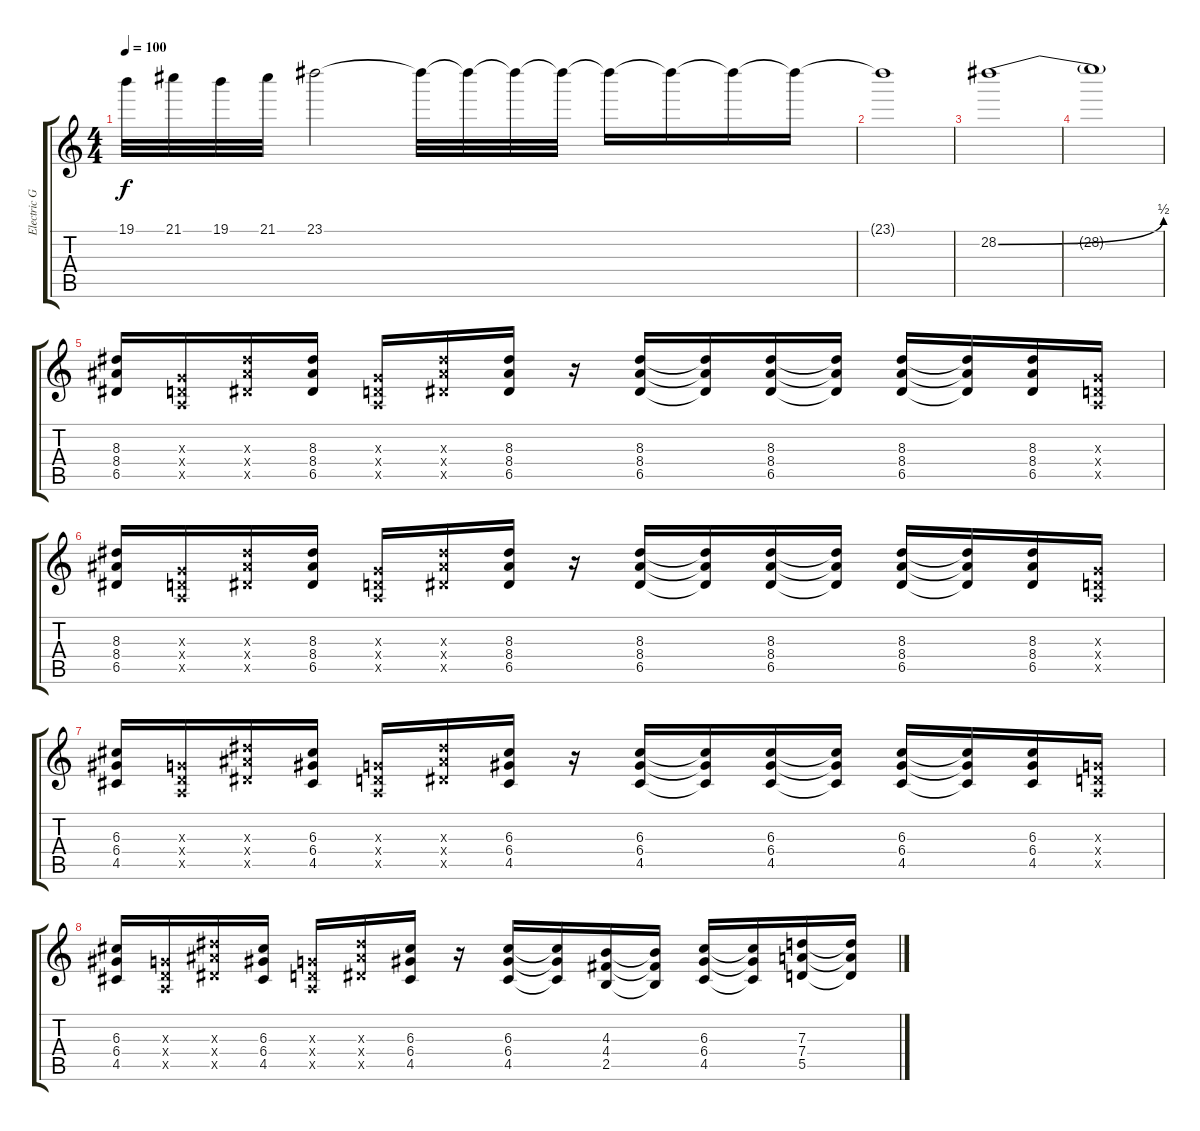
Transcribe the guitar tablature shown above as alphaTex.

\track ("Electric Guitar" "Electric G") {instrument distortionguitar}
\staff {score tabs}
\tuning (E4 B3 G3 D3 A2 E2) {hide}
\ts (4 4)
\tempo 100
\clef g2
\ks c
19.1.32{dy f volume 7 instrument distortionguitar} 21.1.32 19.1.32 21.1.32 23.1.2 23.1{t}.32 23.1{t}.32 23.1{t}.32 23.1{t}.32 23.1{t}.16 23.1{t}.16 23.1{t}.16 23.1{t}.16 |
23.1{t}.1 |
28.2{be (bend 0 0 60 2)}.1 |
28.2{t}.1 |
(8.3 8.4 6.5).16 (0.3{x} 0.4{x} 0.5{x}).16 (8.3{x} 8.4{x} 6.5{x}).16 (8.3 8.4 6.5).16 (0.3{x} 0.4{x} 0.5{x}).16 (8.3{x} 8.4{x} 6.5{x}).16 (8.3 8.4 6.5).16 r.16 (8.3 8.4 6.5).16 (8.3{t} 8.4{t} 6.5{t}).16 (8.3 8.4 6.5).16 (8.3{t} 8.4{t} 6.5{t}).16 (8.3 8.4 6.5).16 (8.3{t} 8.4{t} 6.5{t}).16 (8.3 8.4 6.5).16 (0.3{x} 0.4{x} 0.5{x}).16 |
(8.3 8.4 6.5).16 (0.3{x} 0.4{x} 0.5{x}).16 (8.3{x} 8.4{x} 6.5{x}).16 (8.3 8.4 6.5).16 (0.3{x} 0.4{x} 0.5{x}).16 (8.3{x} 8.4{x} 6.5{x}).16 (8.3 8.4 6.5).16 r.16 (8.3 8.4 6.5).16 (8.3{t} 8.4{t} 6.5{t}).16 (8.3 8.4 6.5).16 (8.3{t} 8.4{t} 6.5{t}).16 (8.3 8.4 6.5).16 (8.3{t} 8.4{t} 6.5{t}).16 (8.3 8.4 6.5).16 (0.3{x} 0.4{x} 0.5{x}).16 |
(6.3 6.4 4.5).16 (0.3{x} 0.4{x} 0.5{x}).16 (8.3{x} 8.4{x} 6.5{x}).16 (6.3 6.4 4.5).16 (0.3{x} 0.4{x} 0.5{x}).16 (8.3{x} 8.4{x} 6.5{x}).16 (6.3 6.4 4.5).16 r.16 (6.3 6.4 4.5).16 (6.3{t} 6.4{t} 4.5{t}).16 (6.3 6.4 4.5).16 (6.3{t} 6.4{t} 4.5{t}).16 (6.3 6.4 4.5).16 (6.3{t} 6.4{t} 4.5{t}).16 (6.3 6.4 4.5).16 (0.3{x} 0.4{x} 0.5{x}).16 |
(6.3 6.4 4.5).16 (0.3{x} 0.4{x} 0.5{x}).16 (8.3{x} 8.4{x} 6.5{x}).16 (6.3 6.4 4.5).16 (0.3{x} 0.4{x} 0.5{x}).16 (8.3{x} 8.4{x} 6.5{x}).16 (6.3 6.4 4.5).16 r.16 (6.3 6.4 4.5).16 (6.3{t} 6.4{t} 4.5{t}).16 (4.3 4.4 2.5).16 (4.3{t} 4.4{t} 2.5{t}).16 (6.3 6.4 4.5).16 (6.3{t} 6.4{t} 4.5{t}).16 (7.3 7.4 5.5).16 (7.3{t} 7.4{t} 5.5{t}).16
